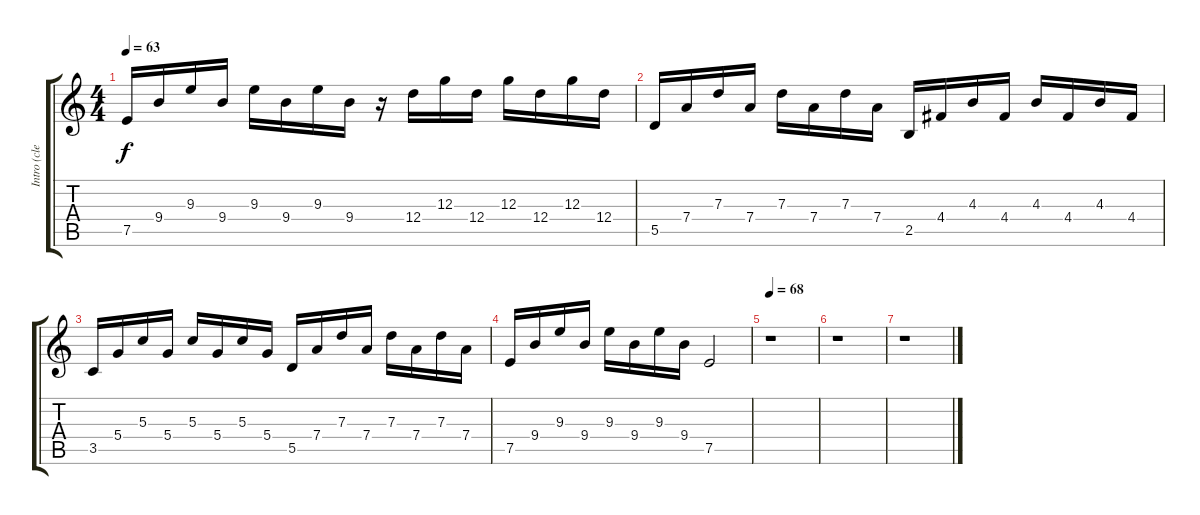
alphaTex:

\track ("Intro (clean)" "Intro (cle") {instrument electricguitarclean}
\staff {score tabs}
\tuning (E4 B3 G3 D3 A2 E2) {hide}
\ts (4 4)
\tempo 63
\clef g2
\ks c
7.5.16{dy f} 9.4.16 9.3.16 9.4.16 9.3.16 9.4.16 9.3.16 9.4.16 r.16 12.4.16 12.3.16 12.4.16 12.3.16 12.4.16 12.3.16 12.4.16 |
5.5.16 7.4.16 7.3.16 7.4.16 7.3.16 7.4.16 7.3.16 7.4.16 2.5.16 4.4.16 4.3.16 4.4.16 4.3.16 4.4.16 4.3.16 4.4.16 |
3.5.16 5.4.16 5.3.16 5.4.16 5.3.16 5.4.16 5.3.16 5.4.16 5.5.16 7.4.16 7.3.16 7.4.16 7.3.16 7.4.16 7.3.16 7.4.16 |
7.5.16 9.4.16 9.3.16 9.4.16 9.3.16 9.4.16 9.3.16 9.4.16 7.5.2 |
\tempo 68
r.1 |
r.1 |
r.1
